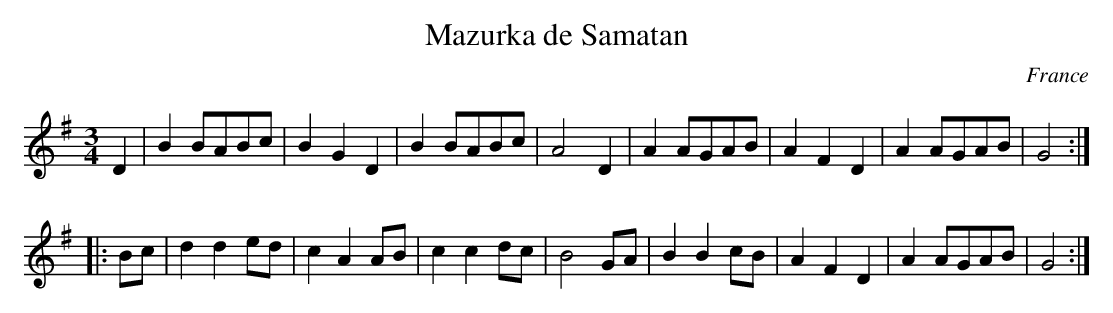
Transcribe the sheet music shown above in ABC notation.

X:1
T:Mazurka de Samatan
M:3/4
O:France
K:G major
D2|\
B2BABc| B2G2D2| B2BABc| A4 D2|\
A2AGAB| A2F2D2| A2AGAB| G4 :|
|: Bc|\
d2d2 ed| c2A2 AB| c2c2 dc| B4 GA|\
B2B2 cB| A2F2D2| A2AGAB| G4:|
